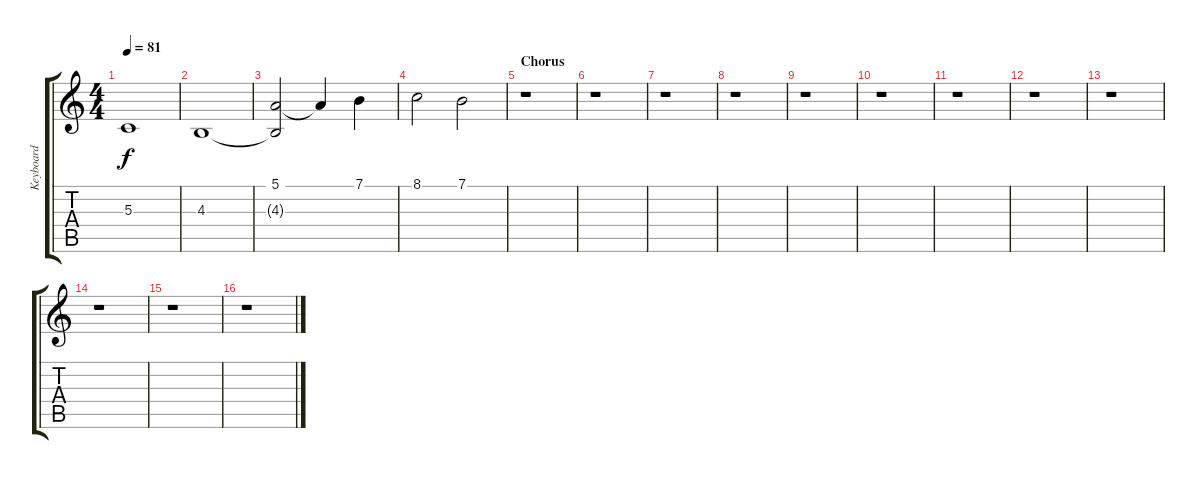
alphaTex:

\track ("Keyboard" "Keyboard") {instrument synthstrings1}
\staff {score tabs}
\tuning (E4 B3 G3 D3 A2 E2) {hide}
\ts (4 4)
\tempo 81
\clef g2
\ks c
5.3.1{dy f instrument synthstrings1} |
4.3.1 |
(5.1 4.3{t}).2 5.1{t}.4 7.1.4 |
8.1.2 7.1.2 |
\section ("" "Chorus ")
r.1 |
r.1 |
r.1 |
r.1 |
r.1 |
r.1 |
r.1 |
r.1 |
r.1 |
r.1 |
r.1 |
r.1
